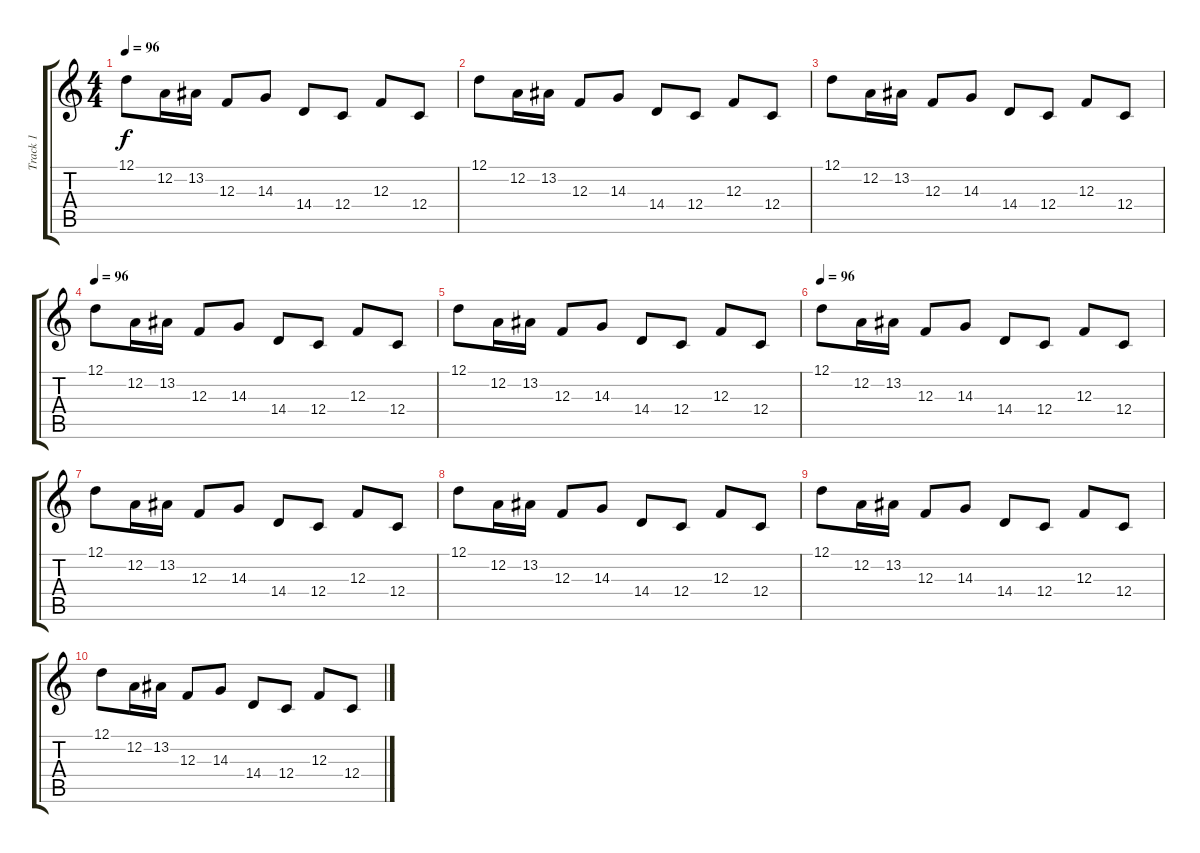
\track ("Track 1" "Track 1") {instrument celesta}
\staff {score tabs}
\tuning (D4 A3 F3 C3 G2 D2) {hide}
\ts (4 4)
\tempo 96
\clef g2
\ks c
12.1.8{dy f} 12.2.16 13.2.16 12.3.8 14.3.8 14.4.8 12.4.8 12.3.8 12.4.8 |
12.1.8 12.2.16 13.2.16 12.3.8 14.3.8 14.4.8 12.4.8 12.3.8 12.4.8 |
12.1.8 12.2.16 13.2.16 12.3.8 14.3.8 14.4.8 12.4.8 12.3.8 12.4.8 |
\tempo 96
12.1.8 12.2.16 13.2.16 12.3.8 14.3.8 14.4.8 12.4.8 12.3.8 12.4.8 |
12.1.8 12.2.16 13.2.16 12.3.8 14.3.8 14.4.8 12.4.8 12.3.8 12.4.8 |
\tempo 96
12.1.8 12.2.16 13.2.16 12.3.8 14.3.8 14.4.8 12.4.8 12.3.8 12.4.8 |
12.1.8 12.2.16 13.2.16 12.3.8 14.3.8 14.4.8 12.4.8 12.3.8 12.4.8 |
12.1.8 12.2.16 13.2.16 12.3.8 14.3.8 14.4.8 12.4.8 12.3.8 12.4.8 |
12.1.8 12.2.16 13.2.16 12.3.8 14.3.8 14.4.8 12.4.8 12.3.8 12.4.8 |
12.1.8 12.2.16 13.2.16 12.3.8 14.3.8 14.4.8 12.4.8 12.3.8 12.4.8
